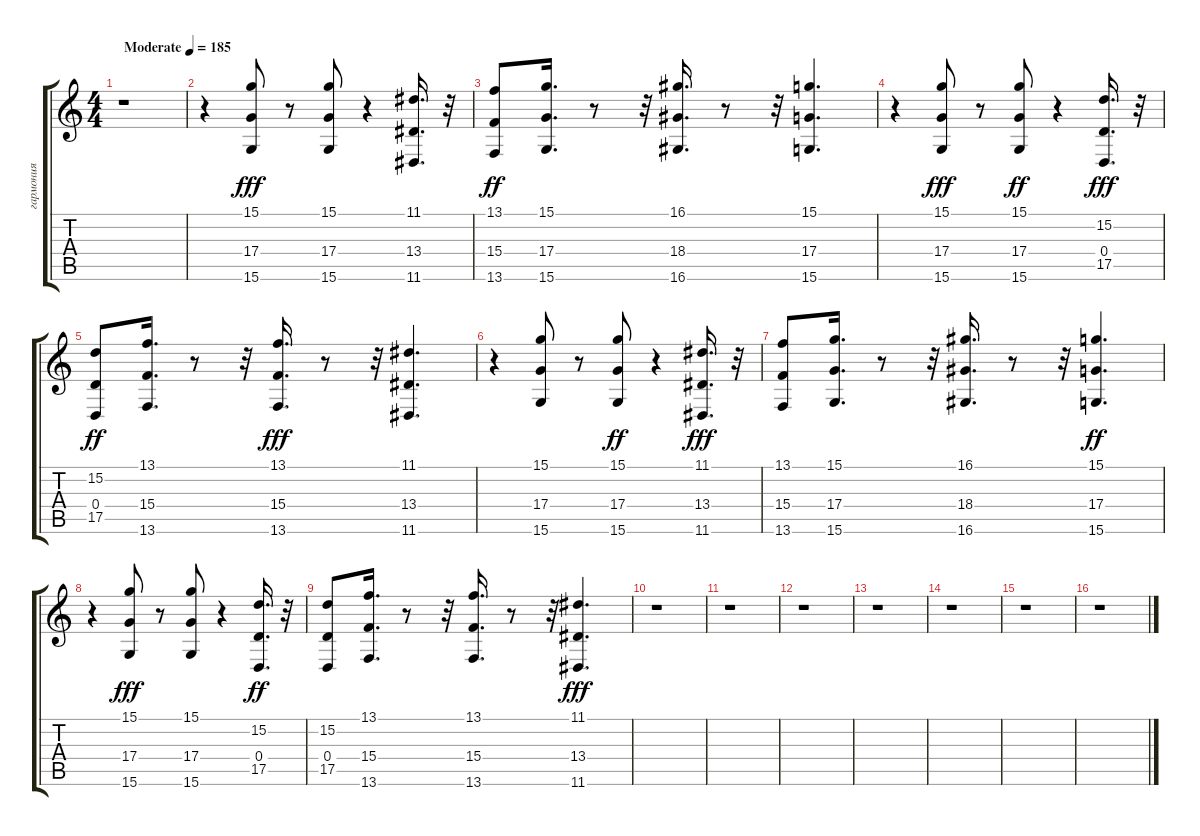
\track ("гармония" "гармония") {instrument brasssection}
\staff {score tabs}
\tuning (E4 B3 G3 D3 A2 E2) {hide}
\ts (4 4)
\tempo (185 "Moderate")
\clef g2
\ks c
r.1{dy fff instrument brasssection} |
r.4 (15.1 17.4 15.6).8{instrument brasssection} r.8 (15.1 17.4 15.6).8 r.4 (11.1 13.4 11.6).16{d} r.32 |
(13.1 15.4 13.6).8{dy ff} (15.1 17.4 15.6).16{d} r.8 r.32 (16.1 18.4 16.6).16{d} r.8 r.32 (15.1 17.4 15.6).4{d} |
r.4 (15.1 17.4 15.6).8{dy fff} r.8 (15.1 17.4 15.6).8{dy ff} r.4 (15.2 0.4 17.5).16{d dy fff} r.32 |
(15.2 0.4 17.5).8{dy ff} (13.1 15.4 13.6).16{d} r.8 r.32 (13.1 15.4 13.6).16{d dy fff} r.8 r.32 (11.1 13.4 11.6).4{d} |
r.4 (15.1 17.4 15.6).8 r.8 (15.1 17.4 15.6).8{dy ff} r.4 (11.1 13.4 11.6).16{d dy fff} r.32 |
(13.1 15.4 13.6).8 (15.1 17.4 15.6).16{d} r.8 r.32 (16.1 18.4 16.6).16{d} r.8 r.32 (15.1 17.4 15.6).4{d dy ff} |
r.4 (15.1 17.4 15.6).8{dy fff} r.8 (15.1 17.4 15.6).8 r.4 (15.2 0.4 17.5).16{d dy ff} r.32 |
(15.2 0.4 17.5).8 (13.1 15.4 13.6).16{d} r.8 r.32 (13.1 15.4 13.6).16{d} r.8 r.32 (11.1 13.4 11.6).4{d dy fff} |
r.1 |
r.1 |
r.1 |
r.1 |
r.1 |
r.1 |
r.1
